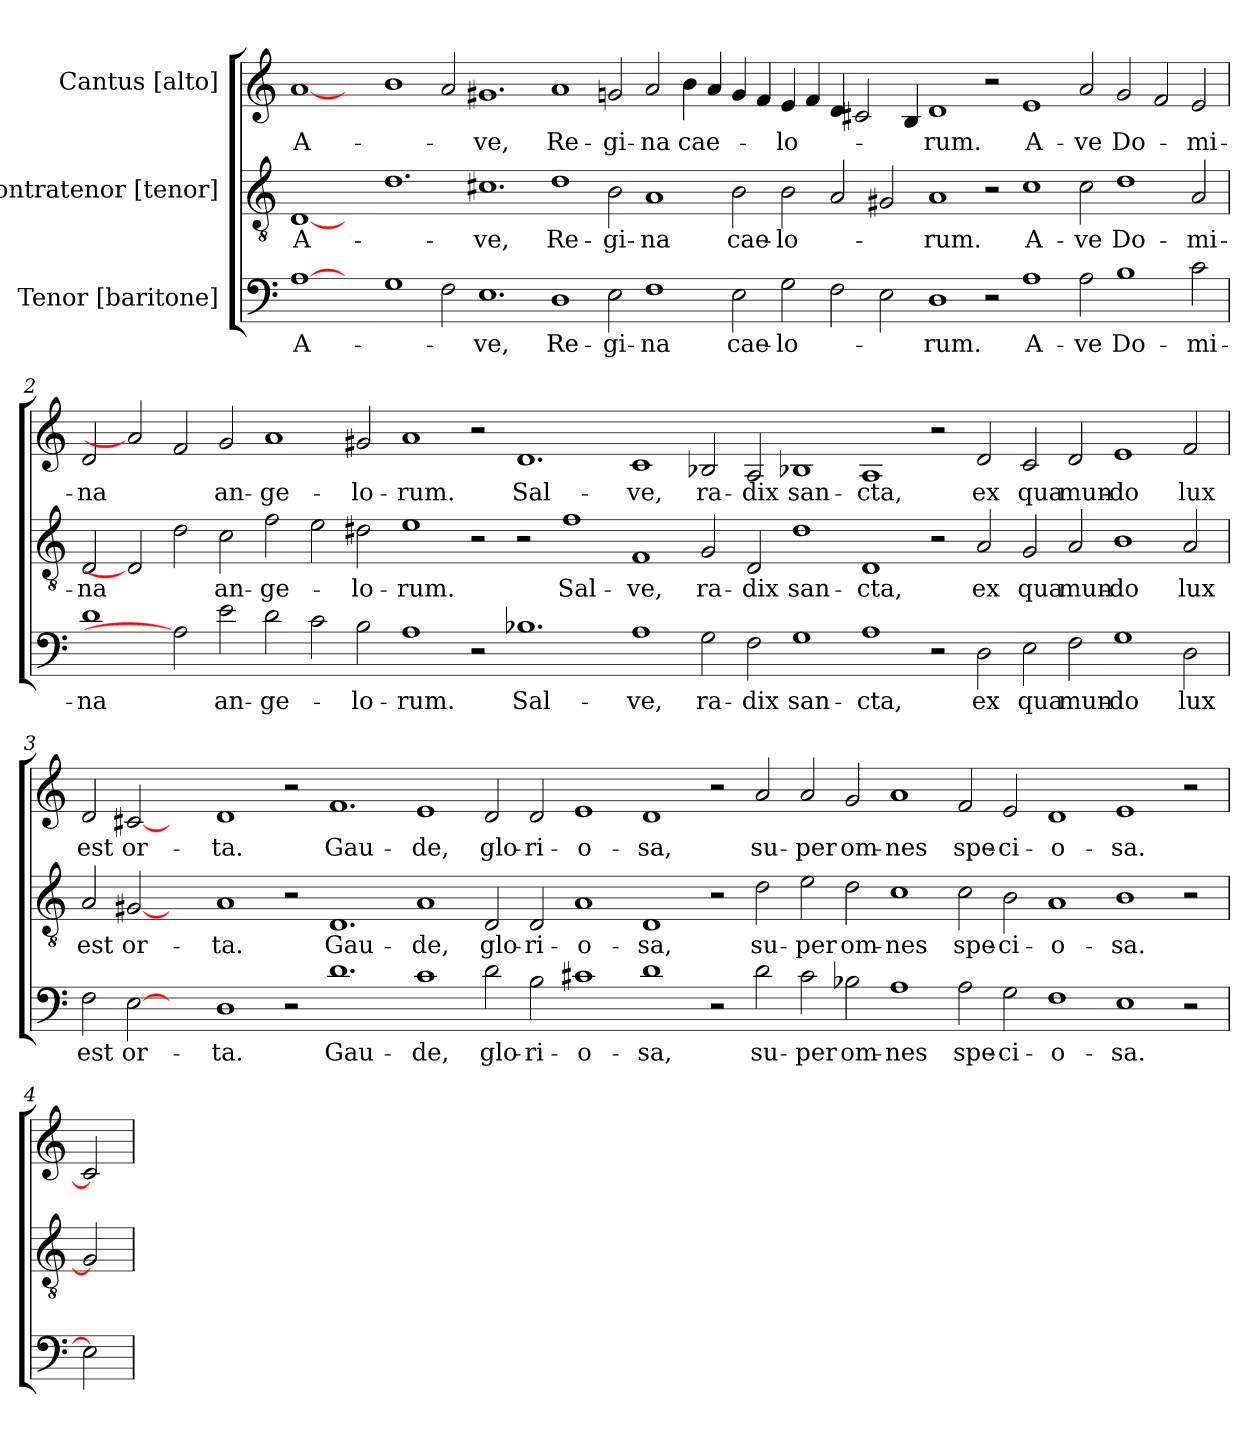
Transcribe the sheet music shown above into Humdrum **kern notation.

**kern	**text	**kern	**text	**kern	**text
*part3	*part3	*part2	*part2	*part1	*part1
*staff3	*staff3	*staff2	*staff2	*staff1	*staff1
*I"Tenor [baritone]	*	*I"Contratenor [tenor]	*	*I"Cantus [alto]	*
*clefF4	*	*clefGv2	*	*clefG2	*
*k[]	*	*k[]	*	*k[]	*
*C:	*	*C:	*	*C:	*
=1	=1	=1	=1	=1	=1
!	!LO:LY:b	!	!LO:LY:b	!	!LO:LY:b
[1A	A-	[1D	A-	[1a	A-
2ryy	.	2ryy	.	2ryy	.
1G	.	1.d	.	1b	.
2F\	.	.	.	2a/	.
!	!LO:LY:b	!	!LO:LY:b	!	!LO:LY:b
1.E	-ve,	1.c#X	-ve,	1.g#X	-ve,
!	!LO:LY:b	!	!LO:LY:b	!	!LO:LY:b
1D	Re-	1d	Re-	1a	Re-
!	!LO:LY:b	!	!LO:LY:b	!	!LO:LY:b
2E\	-gi-	2B\	-gi-	2gn/	-gi-
!	!LO:LY:b	!	!LO:LY:b	!	!LO:LY:b
1F	-na	1A	-na	2a/	-na
!	!	!	!	!	!LO:LY:b
.	.	.	.	4b\	cae-
.	.	.	.	4a/	.
!	!LO:LY:b	!	!LO:LY:b	!	!
2E\	cae-	2B\	cae-	4g/	.
.	.	.	.	4f/	.
!	!LO:LY:b	!	!LO:LY:b	!	!LO:LY:b
2G\	-lo-	2B\	-lo-	4e/	-lo-
.	.	.	.	4f/	.
2F\	.	2A/	.	4d/	.
.	.	.	.	2c#X/	.
2E\	.	2G#X/	.	.	.
.	.	.	.	4B/	.
!	!LO:LY:b	!	!LO:LY:b	!	!LO:LY:b
1D	-rum.	1A	-rum.	1d	-rum.
2r	.	2r	.	2r	.
!	!LO:LY:b	!	!LO:LY:b	!	!LO:LY:b
1A	A-	1c#	A-	1e	A-
!	!LO:LY:b	!	!LO:LY:b	!	!LO:LY:b
2A\	-ve	2c#\	-ve	2a/	-ve
!	!LO:LY:b	!	!LO:LY:b	!	!LO:LY:b
1B	Do-	1d	Do-	2g/	Do-
.	.	.	.	2f/	.
!	!LO:LY:b	!	!LO:LY:b	!	!LO:LY:b
2c\	-mi-	2A/	-mi-	2e/	-mi-
!!LO:LB:g=z
=2	=2	=2	=2	=2	=2
!	!LO:LY:b	!	!LO:LY:b	!	!LO:LY:b
1d	-na	2D/	-na	2d/	-na
.	.	2D]	.	2a]	.
2A]	.	2d\	.	2f/	.
!	!LO:LY:b	!	!LO:LY:b	!	!LO:LY:b
2e\	an-	2c\	an-	2g/	an-
!	!LO:LY:b	!	!LO:LY:b	!	!LO:LY:b
2d\	-ge-	2f\	-ge-	1a	-ge-
2c\	.	2e\	.	.	.
!	!LO:LY:b	!	!LO:LY:b	!	!LO:LY:b
2B\	-lo-	2d#X\	-lo-	2g#X/	-lo-
!	!LO:LY:b	!	!LO:LY:b	!	!LO:LY:b
1A	-rum.	1e	-rum.	1a	-rum.
2r	.	2r	.	2r	.
!	!LO:LY:b	!	!	!	!LO:LY:b
1.B-X	Sal-	2r	.	1.d	Sal-
!	!	!	!LO:LY:b	!	!
.	.	1f	Sal-	.	.
!	!LO:LY:b	!	!LO:LY:b	!	!LO:LY:b
1A	-ve,	1F	-ve,	1c	-ve,
!	!LO:LY:b	!	!LO:LY:b	!	!LO:LY:b
2G\	ra-	2G/	ra-	2B-X/	ra-
!	!LO:LY:b	!	!LO:LY:b	!	!LO:LY:b
2F\	-dix	2D/	-dix	2A/	-dix
!	!LO:LY:b	!	!LO:LY:b	!	!LO:LY:b
1G	san-	1d#	san-	1B-X	san-
!	!LO:LY:b	!	!LO:LY:b	!	!LO:LY:b
1A	-cta,	1D	-cta,	1A	-cta,
2r	.	2r	.	2r	.
!	!LO:LY:b	!	!LO:LY:b	!	!LO:LY:b
2D\	ex	2A/	ex	2d/	ex
!	!LO:LY:b	!	!LO:LY:b	!	!LO:LY:b
2E\	qua	2G/	qua	2c/	qua
!	!LO:LY:b	!	!LO:LY:b	!	!LO:LY:b
2F\	mun-	2A/	mun-	2d/	mun-
!	!LO:LY:b	!	!LO:LY:b	!	!LO:LY:b
1G	-do	1B	-do	1e	-do
!	!LO:LY:b	!	!LO:LY:b	!	!LO:LY:b
2D\	lux	2A/	lux	2f/	lux
!!LO:LB:g=z
=3	=3	=3	=3	=3	=3
!	!LO:LY:b	!	!LO:LY:b	!	!LO:LY:b
2F\	est	2A/	est	2d/	est
!	!LO:LY:b	!	!LO:LY:b	!	!LO:LY:b
[2E	or-	[2G#X	or-	[2c#X	or-
2ryy	.	2ryy	.	2ryy	.
!	!LO:LY:b	!	!LO:LY:b	!	!LO:LY:b
1D	-ta.	1A	-ta.	1d	-ta.
2r	.	2r	.	2r	.
!	!LO:LY:b	!	!LO:LY:b	!	!LO:LY:b
1.d	Gau-	1.D	Gau-	1.f	Gau-
!	!LO:LY:b	!	!LO:LY:b	!	!LO:LY:b
1c	-de,	1A	-de,	1e	-de,
!	!LO:LY:b	!	!LO:LY:b	!	!LO:LY:b
2d\	glo-	2D/	glo-	2d/	glo-
!	!LO:LY:b	!	!LO:LY:b	!	!LO:LY:b
2B\	-ri-	2D/	-ri-	2d/	-ri-
!	!LO:LY:b	!	!LO:LY:b	!	!LO:LY:b
1c#X	-o-	1A	-o-	1e	-o-
!	!LO:LY:b	!	!LO:LY:b	!	!LO:LY:b
1d	-sa,	1D	-sa,	1d	-sa,
2r	.	2r	.	2r	.
!	!LO:LY:b	!	!LO:LY:b	!	!LO:LY:b
2d\	su-	2d\	su-	2a/	su-
!	!LO:LY:b	!	!LO:LY:b	!	!LO:LY:b
2c#\	-per	2e\	-per	2a/	-per
!	!LO:LY:b	!	!LO:LY:b	!	!LO:LY:b
2B-X\	om-	2d\	om-	2g/	om-
!	!LO:LY:b	!	!LO:LY:b	!	!LO:LY:b
1A	-nes	1c	-nes	1a	-nes
!	!LO:LY:b	!	!LO:LY:b	!	!LO:LY:b
2A\	spe-	2c\	spe-	2f/	spe-
!	!LO:LY:b	!	!LO:LY:b	!	!LO:LY:b
2G\	-ci-	2B\	-ci-	2e/	-ci-
!	!LO:LY:b	!	!LO:LY:b	!	!LO:LY:b
1F	-o-	1A	-o-	1d	-o-
!	!LO:LY:b	!	!LO:LY:b	!	!LO:LY:b
1E	-sa.	1B	-sa.	1e	-sa.
2r	.	2r	.	2r	.
=4	=4	=4	=4	=4	=4
2E]	.	2G#]	.	2c#]	.
=	=	=	=	=	=
*-	*-	*-	*-	*-	*-
